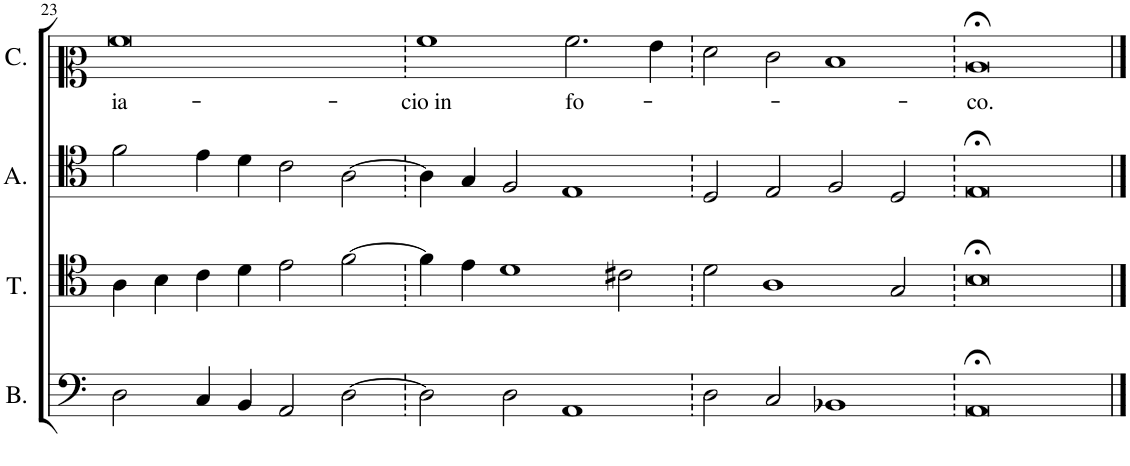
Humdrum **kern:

**kern	**kern	**kern	**kern	**text
*part4	*part3	*part2	*part1	*part1
*staff4	*staff3	*staff2	*staff1	*staff1
*I"Bassus	*I"Tenor	*I"Altus	*I"Cantus	*
*I'B.	*I'T.	*I'A.	*I'C.	*
!!LO:PB:g=z
*clefF4	*clefC4	*clefC4	*clefC2	*
*k[]	*k[]	*k[]	*k[]	*
*M8/4	*M8/4	*M8/4	*M8/4	*
=23	=23	=23	=23	=23
!	!	!	!	!LO:LY:b
2D\	4A\	2f\	0a	ia-
.	4B\	.	.	.
4C/	4c\	4e\	.	.
4BB/	4d\	4d\	.	.
2AA/	2e\	2c\	.	.
[2D\	[2f\	[2A\	.	.
=24	=24	=24	=24	=24
!	!	!	!	!LO:LY:b
2D\]	4f\]	4A\]	1a	-cio in
.	4e\	4G/	.	.
2D\	1d	2F/	.	.
!	!	!	!	!LO:LY:b
1AA	.	1E	2.a\	fo-
.	2c#X\	.	.	.
.	.	.	4g\	.
=25	=25	=25	=25	=25
2D\	2d\	2D/	2f\	.
2C/	1A	2E/	2e\	.
1BB-X	.	2F/	1d	.
.	2G/	2D/	.	.
=26	=26	=26	=26	=26
!	!	!	!	!LO:LY:b
0AA;<	0B;<	0E;<	0c;<	-co.
==	==	==	==	==
*-	*-	*-	*-	*-
